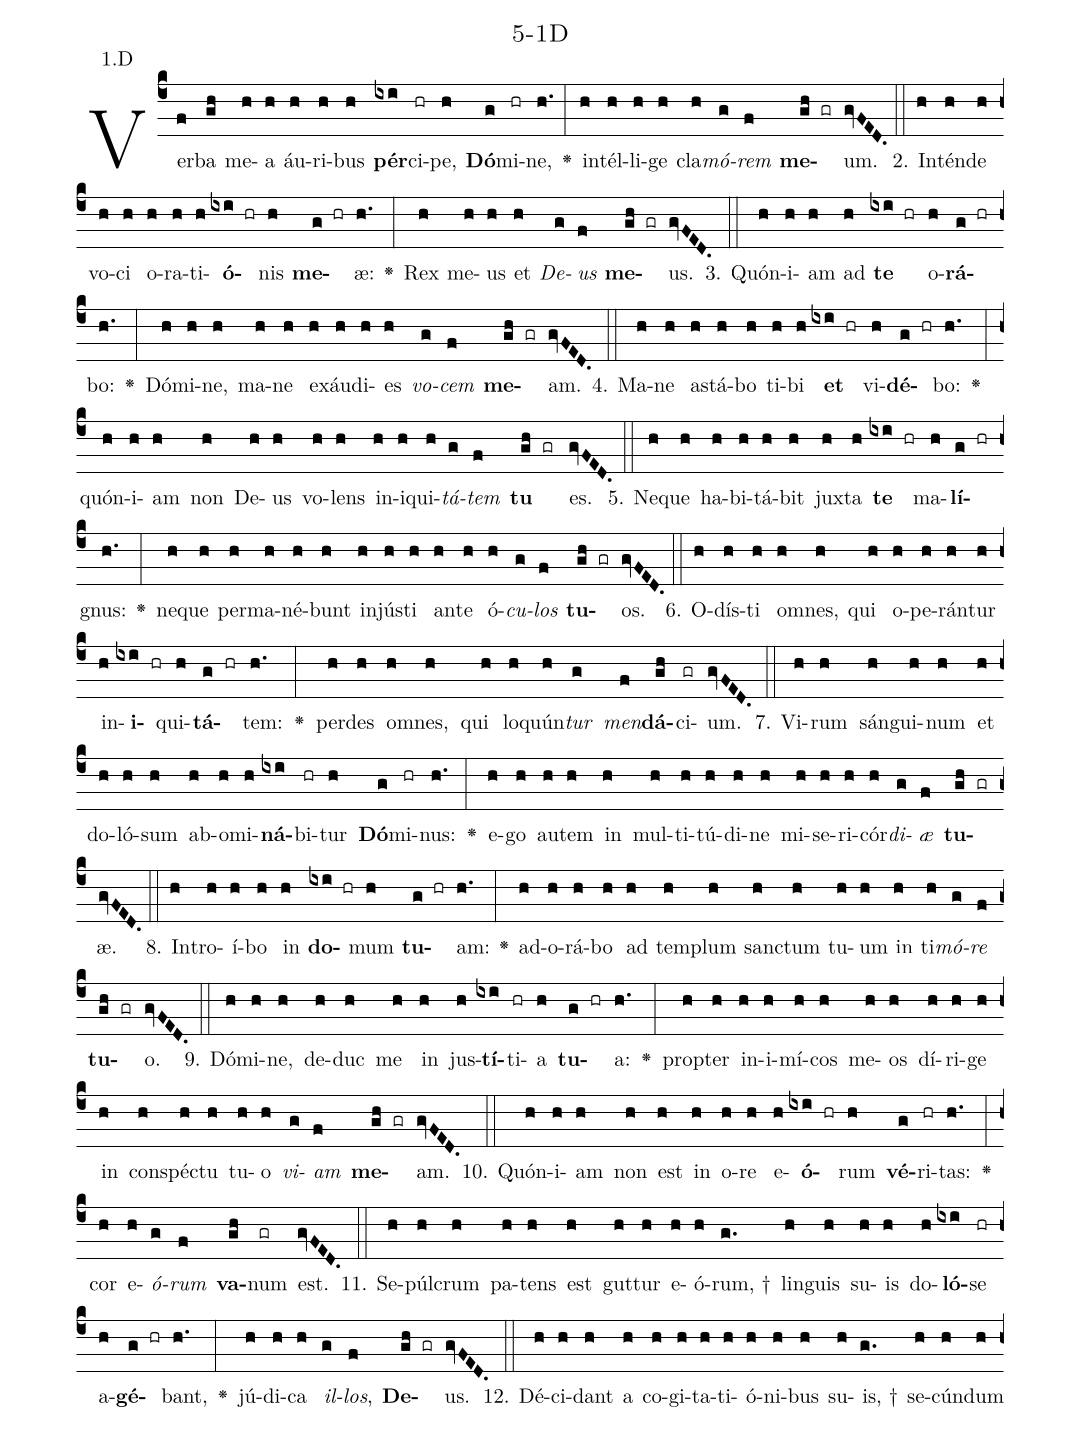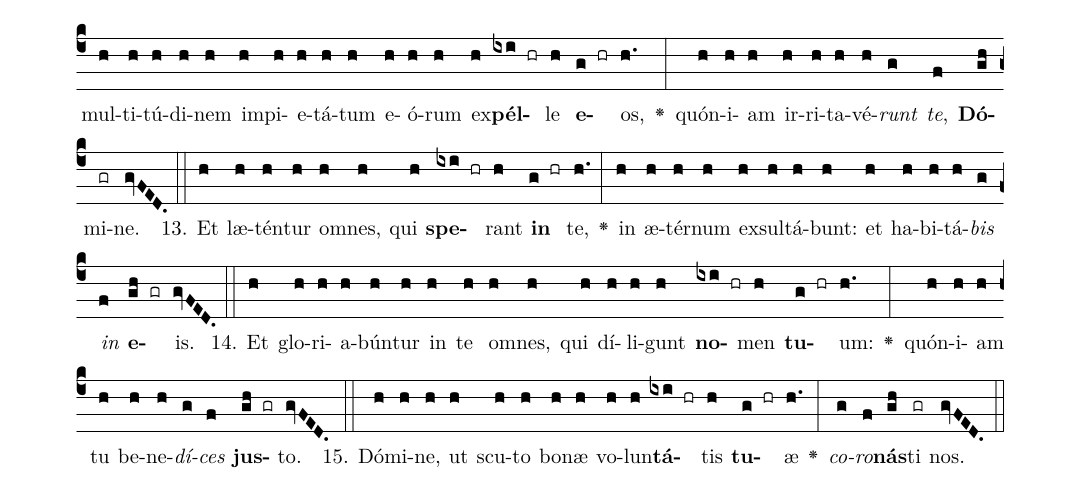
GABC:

name: 5-1D;
annotation: 1.D;
%%
(c4)Ver(f)ba(gh) me(h)a(h) áu(h)ri(h)bus(h) <b>pér</b>(ixi)ci(hr)pe,(h) <b>Dó</b>(g)mi(hr)ne,(h.) <v>\greheightstar</v>(:) in(h)tél(h)li(h)ge(h) cla(h)<i>mó</i>(g)<i>rem</i>(f) <b>me</b>(gh gr)um.(gvFED.) (::)
2. In(h)tén(h)de(h) vo(h)ci(h) o(h)ra(h)ti(h)<b>ó</b>(ixi hr)nis(h) <b>me</b>(g hr)æ:(h.) <v>\greheightstar</v>(:) Rex(h) me(h)us(h) et(h) <i>De</i>(g)<i>us</i>(f) <b>me</b>(gh gr)us.(gvFED.) (::)
3. Quón(h)i(h)am(h) ad(h) <b>te</b>(ixi hr) o(h)<b>rá</b>(g hr)bo:(h.) <v>\greheightstar</v>(:) Dó(h)mi(h)ne,(h) ma(h)ne(h) ex(h)áu(h)di(h)es(h) <i>vo</i>(g)<i>cem</i>(f) <b>me</b>(gh gr)am.(gvFED.) (::)
4. Ma(h)ne(h) a(h)stá(h)bo(h) ti(h)bi(h) <b>et</b>(ixi hr) vi(h)<b>dé</b>(g hr)bo:(h.) <v>\greheightstar</v>(:) quón(h)i(h)am(h) non(h) De(h)us(h) vo(h)lens(h) in(h)i(h)qui(h)<i>tá</i>(g)<i>tem</i>(f) <b>tu</b>(gh gr) es.(gvFED.) (::)
5. Ne(h)que(h) ha(h)bi(h)tá(h)bit(h) jux(h)ta(h) <b>te</b>(ixi hr) ma(h)<b>lí</b>(g hr)gnus:(h.) <v>\greheightstar</v>(:) ne(h)que(h) per(h)ma(h)né(h)bunt(h) in(h)jús(h)ti(h) an(h)te(h) ó(h)<i>cu</i>(g)<i>los</i>(f) <b>tu</b>(gh gr)os.(gvFED.) (::)
6. O(h)dís(h)ti(h) om(h)nes,(h) qui(h) o(h)pe(h)rán(h)tur(h) in(h)<b>i</b>(ixi hr)qui(h)<b>tá</b>(g hr)tem:(h.) <v>\greheightstar</v>(:) per(h)des(h) om(h)nes,(h) qui(h) lo(h)quún(h)<i>tur</i>(g) <i>men</i>(f)<b>dá</b>(gh)ci(gr)um.(gvFED.) (::)
7. Vi(h)rum(h) sán(h)gui(h)num(h) et(h) do(h)ló(h)sum(h) ab(h)o(h)mi(h)<b>ná</b>(ixi)bi(hr)tur(h) <b>Dó</b>(g)mi(hr)nus:(h.) <v>\greheightstar</v>(:) e(h)go(h) au(h)tem(h) in(h) mul(h)ti(h)tú(h)di(h)ne(h) mi(h)se(h)ri(h)cór(h)<i>di</i>(g)<i>æ</i>(f) <b>tu</b>(gh gr)æ.(gvFED.) (::)
8. In(h)tro(h)í(h)bo(h) in(h) <b>do</b>(ixi hr)mum(h) <b>tu</b>(g hr)am:(h.) <v>\greheightstar</v>(:) ad(h)o(h)rá(h)bo(h) ad(h) tem(h)plum(h) sanc(h)tum(h) tu(h)um(h) in(h) ti(h)<i>mó</i>(g)<i>re</i>(f) <b>tu</b>(gh gr)o.(gvFED.) (::)
9. Dó(h)mi(h)ne,(h) de(h)duc(h) me(h) in(h) jus(h)<b>tí</b>(ixi)ti(hr)a(h) <b>tu</b>(g hr)a:(h.) <v>\greheightstar</v>(:) prop(h)ter(h) in(h)i(h)mí(h)cos(h) me(h)os(h) dí(h)ri(h)ge(h) in(h) con(h)spéc(h)tu(h) tu(h)o(h) <i>vi</i>(g)<i>am</i>(f) <b>me</b>(gh gr)am.(gvFED.) (::)
10. Quón(h)i(h)am(h) non(h) est(h) in(h) o(h)re(h) e(h)<b>ó</b>(ixi hr)rum(h) <b>vé</b>(g)ri(hr)tas:(h.) <v>\greheightstar</v>(:) cor(h) e(h)<i>ó</i>(g)<i>rum</i>(f) <b>va</b>(gh)num(gr) est.(gvFED.) (::)
11. Se(h)púl(h)crum(h) pa(h)tens(h) est(h) gut(h)tur(h) e(h)ó(h)rum, †(g.) lin(h)guis(h) su(h)is(h) do(h)<b>ló</b>(ixi)se(hr) a(h)<b>gé</b>(g hr)bant,(h.) <v>\greheightstar</v>(:) jú(h)di(h)ca(h) <i>il</i>(g)<i>los</i>,(f) <b>De</b>(gh gr)us.(gvFED.) (::)
12. Dé(h)ci(h)dant(h) a(h) co(h)gi(h)ta(h)ti(h)ó(h)ni(h)bus(h) su(h)is, †(g.) se(h)cún(h)dum(h) mul(h)ti(h)tú(h)di(h)nem(h) im(h)pi(h)e(h)tá(h)tum(h) e(h)ó(h)rum(h) ex(h)<b>pél</b>(ixi hr)le(h) <b>e</b>(g hr)os,(h.) <v>\greheightstar</v>(:) quón(h)i(h)am(h) ir(h)ri(h)ta(h)vé(h)<i>runt</i>(g) <i>te</i>,(f) <b>Dó</b>(gh)mi(gr)ne.(gvFED.) (::)
13. Et(h) læ(h)tén(h)tur(h) om(h)nes,(h) qui(h) <b>spe</b>(ixi hr)rant(h) <b>in</b>(g hr) te,(h.) <v>\greheightstar</v>(:) in(h) æ(h)tér(h)num(h) ex(h)sul(h)tá(h)bunt:(h) et(h) ha(h)bi(h)tá(h)<i>bis</i>(g) <i>in</i>(f) <b>e</b>(gh gr)is.(gvFED.) (::)
14. Et(h) glo(h)ri(h)a(h)bún(h)tur(h) in(h) te(h) om(h)nes,(h) qui(h) dí(h)li(h)gunt(h) <b>no</b>(ixi hr)men(h) <b>tu</b>(g hr)um:(h.) <v>\greheightstar</v>(:) quón(h)i(h)am(h) tu(h) be(h)ne(h)<i>dí</i>(g)<i>ces</i>(f) <b>jus</b>(gh gr)to.(gvFED.) (::)
15. Dó(h)mi(h)ne,(h) ut(h) scu(h)to(h) bo(h)næ(h) vo(h)lun(h)<b>tá</b>(ixi hr)tis(h) <b>tu</b>(g hr)æ(h.) <v>\greheightstar</v>(:) <i>co</i>(g)<i>ro</i>(f)<b>nás</b>(gh)ti(gr) nos.(gvFED.) (::)
